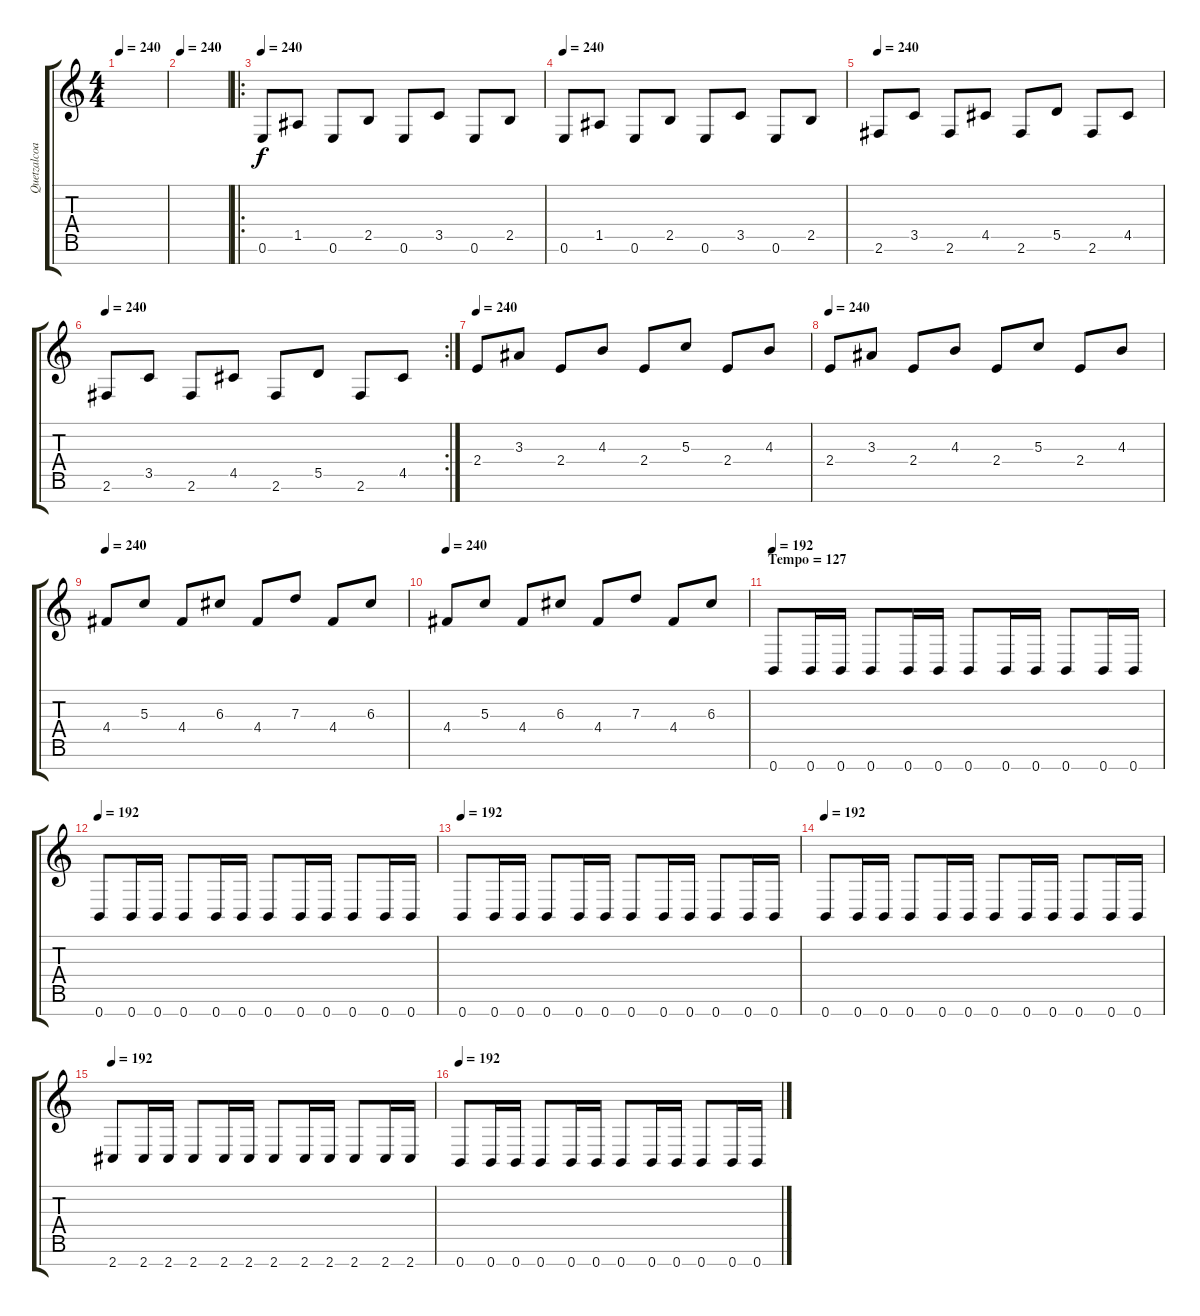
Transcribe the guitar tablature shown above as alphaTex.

\track ("Quetzalcoatl" "Quetzalcoa") {instrument overdrivenguitar}
\staff {score tabs}
\tuning (E4 B3 G3 D3 A2 E2 B1) {hide}
\ts (4 4)
\tempo 240
\clef g2
\ks c
|
\tempo 240
|
\ro
\tempo 240
0.6.8{volume 13} 1.5.8 0.6.8 2.5.8 0.6.8 3.5.8 0.6.8 2.5.8 |
\tempo 240
0.6.8 1.5.8 0.6.8 2.5.8 0.6.8 3.5.8 0.6.8 2.5.8 |
\tempo 240
2.6.8 3.5.8 2.6.8 4.5.8 2.6.8 5.5.8 2.6.8 4.5.8 |
\rc 2
\tempo 240
2.6.8 3.5.8 2.6.8 4.5.8 2.6.8 5.5.8 2.6.8 4.5.8 |
\tempo 240
2.4.8 3.3.8 2.4.8 4.3.8 2.4.8 5.3.8 2.4.8 4.3.8 |
\tempo 240
2.4.8 3.3.8 2.4.8 4.3.8 2.4.8 5.3.8 2.4.8 4.3.8 |
\tempo 240
4.4.8 5.3.8 4.4.8 6.3.8 4.4.8 7.3.8 4.4.8 6.3.8 |
\tempo 240
4.4.8 5.3.8 4.4.8 6.3.8 4.4.8 7.3.8 4.4.8 6.3.8 |
\section ("" "Tempo = 127")
\tempo 192
0.7.8 0.7.16 0.7.16 0.7.8 0.7.16 0.7.16 0.7.8 0.7.16 0.7.16 0.7.8 0.7.16 0.7.16 |
\tempo 192
0.7.8 0.7.16 0.7.16 0.7.8 0.7.16 0.7.16 0.7.8 0.7.16 0.7.16 0.7.8 0.7.16 0.7.16 |
\tempo 192
0.7.8 0.7.16 0.7.16 0.7.8 0.7.16 0.7.16 0.7.8 0.7.16 0.7.16 0.7.8 0.7.16 0.7.16 |
\tempo 192
0.7.8 0.7.16 0.7.16 0.7.8 0.7.16 0.7.16 0.7.8 0.7.16 0.7.16 0.7.8 0.7.16 0.7.16 |
\tempo 192
2.7.8 2.7.16 2.7.16 2.7.8 2.7.16 2.7.16 2.7.8 2.7.16 2.7.16 2.7.8 2.7.16 2.7.16 |
\tempo 192
0.7.8 0.7.16 0.7.16 0.7.8 0.7.16 0.7.16 0.7.8 0.7.16 0.7.16 0.7.8 0.7.16 0.7.16
